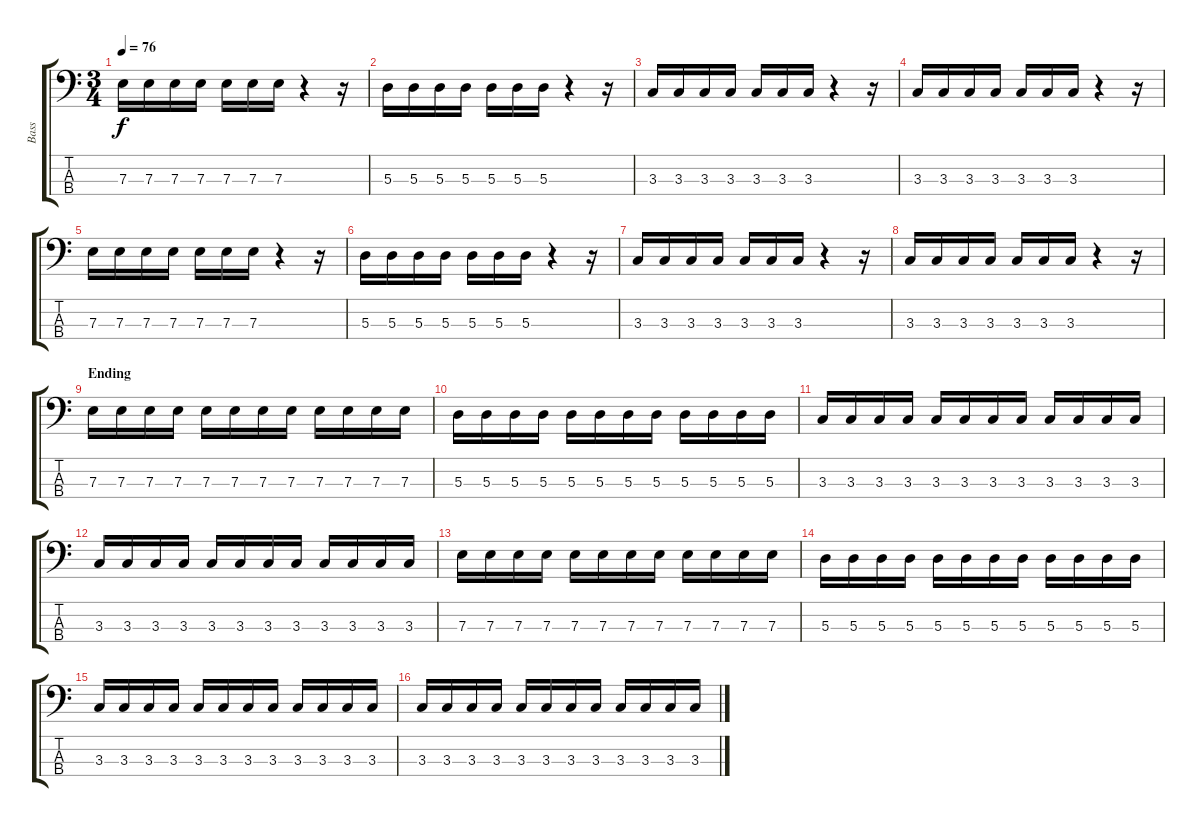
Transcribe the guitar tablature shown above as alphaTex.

\track ("Bass" "Bass") {instrument electricbassfinger}
\staff {score tabs}
\tuning (G2 D2 A1 E1) {hide}
\ts (3 4)
\tempo 76
\clef f4
\ks c
7.3.16{dy f} 7.3.16 7.3.16 7.3.16 7.3.16 7.3.16 7.3.16 r.4 r.16 |
5.3.16 5.3.16 5.3.16 5.3.16 5.3.16 5.3.16 5.3.16 r.4 r.16 |
3.3.16 3.3.16 3.3.16 3.3.16 3.3.16 3.3.16 3.3.16 r.4 r.16 |
3.3.16 3.3.16 3.3.16 3.3.16 3.3.16 3.3.16 3.3.16 r.4 r.16 |
7.3.16 7.3.16 7.3.16 7.3.16 7.3.16 7.3.16 7.3.16 r.4 r.16 |
5.3.16 5.3.16 5.3.16 5.3.16 5.3.16 5.3.16 5.3.16 r.4 r.16 |
3.3.16 3.3.16 3.3.16 3.3.16 3.3.16 3.3.16 3.3.16 r.4 r.16 |
3.3.16 3.3.16 3.3.16 3.3.16 3.3.16 3.3.16 3.3.16 r.4 r.16 |
\section ("" "Ending")
7.3.16 7.3.16 7.3.16 7.3.16 7.3.16 7.3.16 7.3.16 7.3.16 7.3.16 7.3.16 7.3.16 7.3.16 |
5.3.16 5.3.16 5.3.16 5.3.16 5.3.16 5.3.16 5.3.16 5.3.16 5.3.16 5.3.16 5.3.16 5.3.16 |
3.3.16 3.3.16 3.3.16 3.3.16 3.3.16 3.3.16 3.3.16 3.3.16 3.3.16 3.3.16 3.3.16 3.3.16 |
3.3.16 3.3.16 3.3.16 3.3.16 3.3.16 3.3.16 3.3.16 3.3.16 3.3.16 3.3.16 3.3.16 3.3.16 |
7.3.16 7.3.16 7.3.16 7.3.16 7.3.16 7.3.16 7.3.16 7.3.16 7.3.16 7.3.16 7.3.16 7.3.16 |
5.3.16 5.3.16 5.3.16 5.3.16 5.3.16 5.3.16 5.3.16 5.3.16 5.3.16 5.3.16 5.3.16 5.3.16 |
3.3.16 3.3.16 3.3.16 3.3.16 3.3.16 3.3.16 3.3.16 3.3.16 3.3.16 3.3.16 3.3.16 3.3.16 |
3.3.16 3.3.16 3.3.16 3.3.16 3.3.16 3.3.16 3.3.16 3.3.16 3.3.16 3.3.16 3.3.16 3.3.16
